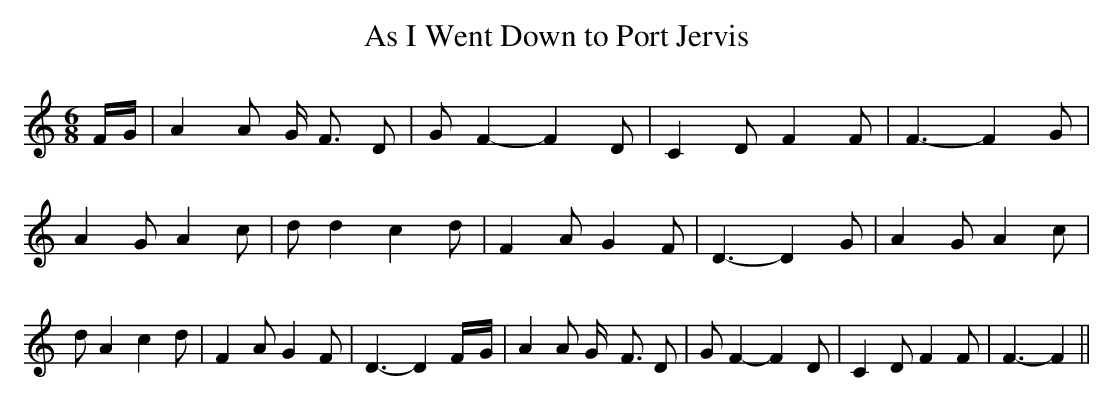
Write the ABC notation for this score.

X:1
T:As I Went Down to Port Jervis
M:6/8
L:1/4
K:C
F/4-G/4| A A/2 G/4 F3/4 D/2| G/2 F- F D/2| C D/2 F F/2| F3/2- F G/2|\
 A G/2 A c/2| d/2 d c d/2| F A/2 G F/2| D3/2- D G/2| A G/2 A c/2| d/2 A c d/2|\
 F A/2 G F/2| D3/2- DF/4-G/4| A A/2 G/4- F3/4 D/2| G/2 F- F D/2| C D/2 F F/2|\
 F3/2- F||
